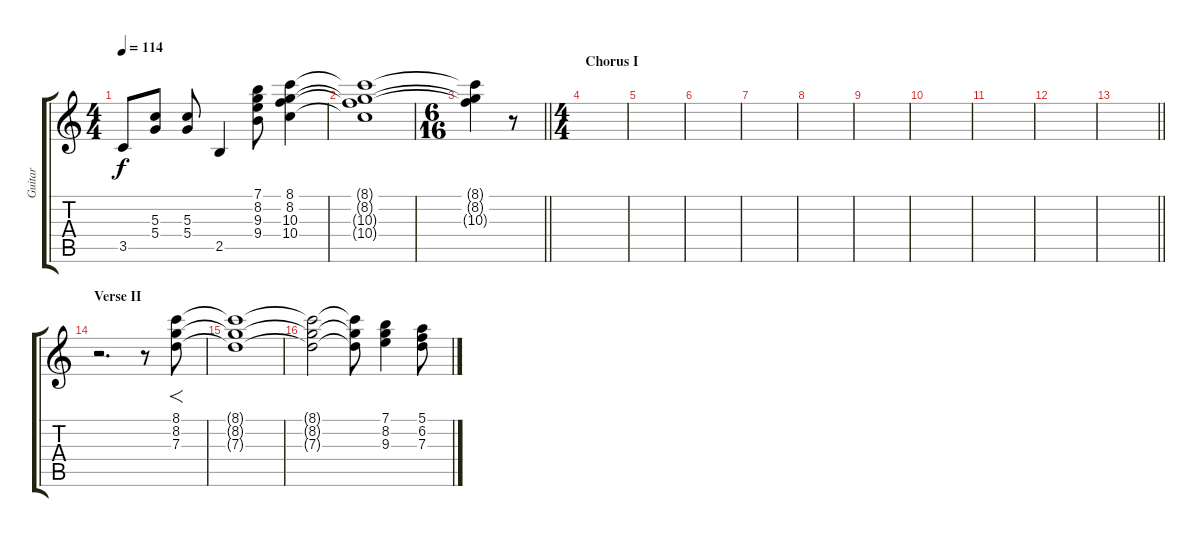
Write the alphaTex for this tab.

\track ("Guitar" "Guitar") {instrument electricguitarclean}
\staff {score tabs}
\tuning (E4 B3 G3 D3 A2 E2) {hide}
\ts (4 4)
\tempo 114
\clef g2
\ks c
3.5{t}.8{dy f} (5.3 5.4).8 (5.3 5.4).8 2.5.4 (7.1 8.2 9.3 9.4).8 (8.1 8.2 10.3 10.4).4 |
(8.1{t} 8.2{t} 10.3{t} 10.4{t}).1 |
\ts (6 16)
\barLineRight lightlight
(8.1{t} 8.2{t} 10.3{t}).4 r.8 |
\ts (4 4)
\section ("" "Chorus I")
|
|
|
|
|
|
|
|
|
\barLineRight lightlight
|
\section ("" "Verse II")
r.2{d} r.8 (8.1 8.2 7.3).8{f} |
(8.1{t} 8.2{t} 7.3{t}).1 |
(8.1{t} 8.2{t} 7.3{t}).2 (8.1{t} 8.2{t} 7.3{t}).8 (7.1 8.2 9.3).4 (5.1 6.2 7.3).8
